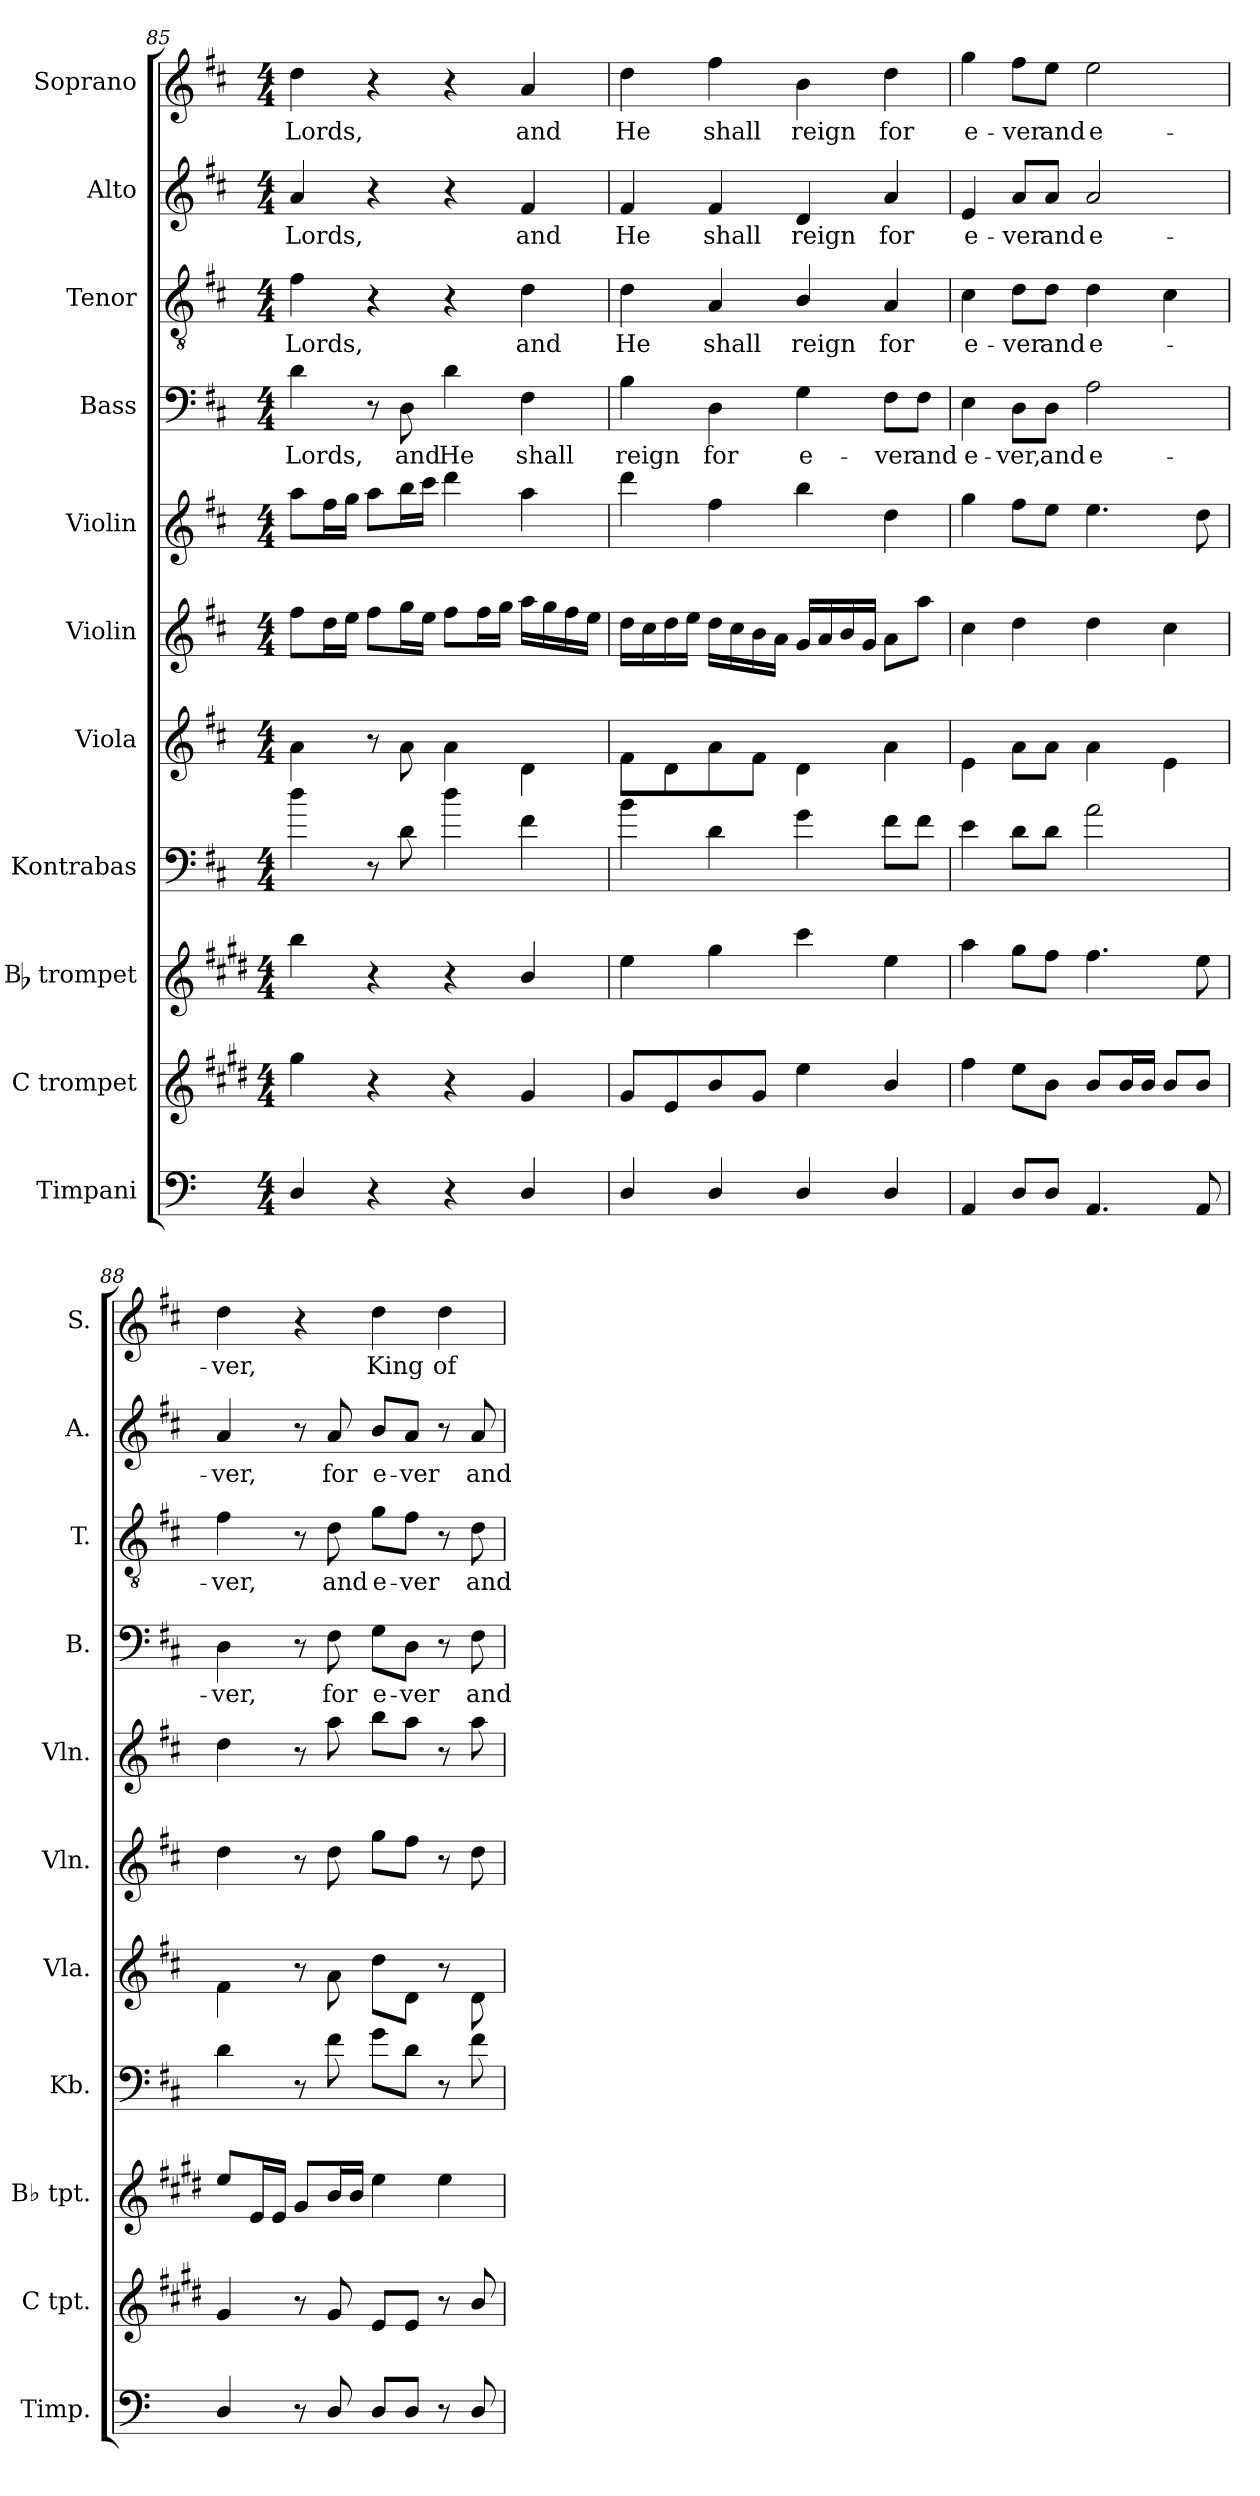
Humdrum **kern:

**kern	**kern	**kern	**kern	**kern	**kern	**kern	**kern	**text	**kern	**text	**kern	**text	**kern	**text
*part11	*part10	*part9	*part8	*part7	*part6	*part5	*part4	*part4	*part3	*part3	*part2	*part2	*part1	*part1
*staff11	*staff10	*staff9	*staff8	*staff7	*staff6	*staff5	*staff4	*staff4	*staff3	*staff3	*staff2	*staff2	*staff1	*staff1
*I"Timpani	*I"C trompet	*I"Bb trompet	*I"Kontrabas	*I"Viola	*I"Violin	*I"Violin	*I"Bass	*	*I"Tenor	*	*I"Alto	*	*I"Soprano	*
*I'Timp.	*I'C tpt.	*I'Bb tpt.	*I'Kb.	*I'Vla.	*I'Vln.	*I'Vln.	*I'B.	*	*I'T.	*	*I'A.	*	*I'S.	*
*clefF4	*clefG2	*clefG2	*clefF4	*clefG2	*clefG2	*clefG2	*clefF4	*	*clefGv2	*	*clefG2	*	*clefG2	*
*	*ITrd1c2	*ITrd1c2	*ITrd7c12	*	*	*	*	*	*	*	*	*	*	*
*k[]	*k[f#c#]	*k[f#c#]	*k[f#c#]	*k[f#c#]	*k[f#c#]	*k[f#c#]	*k[f#c#]	*	*k[f#c#]	*	*k[f#c#]	*	*k[f#c#]	*
*	*D:	*	*D:	*D:	*D:	*D:	*D:	*	*D:	*	*D:	*	*D:	*
*M4/4	*M4/4	*M4/4	*M4/4	*M4/4	*M4/4	*M4/4	*M4/4	*	*M4/4	*	*M4/4	*	*M4/4	*
=85	=85	=85	=85	=85	=85	=85	=85	=85	=85	=85	=85	=85	=85	=85
!	!	!	!	!	!	!	!	!LO:LY:b	!	!LO:LY:b	!	!LO:LY:b	!	!LO:LY:b
4D/	4ff#\	4aa\	4d\	4a\	8ff#\L	8aa\L	4d\	Lords,	4f#\	Lords,	4a/	Lords,	4dd\	Lords,
.	.	.	.	.	16dd\L	16ff#\L	.	.	.	.	.	.	.	.
.	.	.	.	.	16ee\JJ	16gg\JJ	.	.	.	.	.	.	.	.
4r	4r	4r	8r	8r	8ff#\L	8aa\L	8r	.	4r	.	4r	.	4r	.
!	!	!	!	!	!	!	!	!LO:LY:b	!	!	!	!	!	!
.	.	.	8D\	8a\	16gg\L	16bb\L	8D\	and	.	.	.	.	.	.
.	.	.	.	.	16ee\JJ	16ccc#\JJ	.	.	.	.	.	.	.	.
!	!	!	!	!	!	!	!	!LO:LY:b	!	!	!	!	!	!
4r	4r	4r	4d\	4a\	8ff#\L	4ddd\	4d\	He	4r	.	4r	.	4r	.
.	.	.	.	.	16ff#\L	.	.	.	.	.	.	.	.	.
.	.	.	.	.	16gg\JJ	.	.	.	.	.	.	.	.	.
!	!	!	!	!	!	!	!	!LO:LY:b	!	!LO:LY:b	!	!LO:LY:b	!	!LO:LY:b
4D/	4f#/	4a/	4F#\	4d\	16aa\LL	4aa\	4F#\	shall	4d\	and	4f#/	and	4a/	and
.	.	.	.	.	16gg\	.	.	.	.	.	.	.	.	.
.	.	.	.	.	16ff#\	.	.	.	.	.	.	.	.	.
.	.	.	.	.	16ee\JJ	.	.	.	.	.	.	.	.	.
!!LO:PB:g=z
=86	=86	=86	=86	=86	=86	=86	=86	=86	=86	=86	=86	=86	=86	=86
!	!	!	!	!	!	!	!	!LO:LY:b	!	!LO:LY:b	!	!LO:LY:b	!	!LO:LY:b
4D/	8f#/L	4dd\	4B\	8f#\L	16dd\LL	4ddd\	4B\	reign	4d\	He	4f#/	He	4dd\	He
.	.	.	.	.	16cc#\	.	.	.	.	.	.	.	.	.
.	8d/	.	.	8d\	16dd\	.	.	.	.	.	.	.	.	.
.	.	.	.	.	16ee\JJ	.	.	.	.	.	.	.	.	.
!	!	!	!	!	!	!	!	!LO:LY:b	!	!LO:LY:b	!	!LO:LY:b	!	!LO:LY:b
4D/	8a/	4ff#\	4D\	8a\	16dd\LL	4ff#\	4D\	for	4A/	shall	4f#/	shall	4ff#\	shall
.	.	.	.	.	16cc#\	.	.	.	.	.	.	.	.	.
.	8f#/J	.	.	8f#\J	16b\	.	.	.	.	.	.	.	.	.
.	.	.	.	.	16a\JJ	.	.	.	.	.	.	.	.	.
!	!	!	!	!	!	!	!	!LO:LY:b	!	!LO:LY:b	!	!LO:LY:b	!	!LO:LY:b
4D/	4dd\	4bb\	4G\	4d\	16g/LL	4bb\	4G\	e-	4B/	reign	4d/	reign	4b\	reign
.	.	.	.	.	16a/	.	.	.	.	.	.	.	.	.
.	.	.	.	.	16b/	.	.	.	.	.	.	.	.	.
.	.	.	.	.	16g/JJ	.	.	.	.	.	.	.	.	.
!	!	!	!	!	!	!	!	!LO:LY:b	!	!LO:LY:b	!	!LO:LY:b	!	!LO:LY:b
4D/	4a/	4dd\	8F#\L	4a\	8a\L	4dd\	8F#\L	-ver	4A/	for	4a/	for	4dd\	for
!	!	!	!	!	!	!	!	!LO:LY:b	!	!	!	!	!	!
.	.	.	8F#\J	.	8aa\J	.	8F#\J	and	.	.	.	.	.	.
=87	=87	=87	=87	=87	=87	=87	=87	=87	=87	=87	=87	=87	=87	=87
!	!	!	!	!	!	!	!	!LO:LY:b	!	!LO:LY:b	!	!LO:LY:b	!	!LO:LY:b
4AA/	4ee\	4gg\	4E\	4e\	4cc#\	4gg\	4E\	e-	4c#\	e-	4e/	e-	4gg\	e-
!	!	!	!	!	!	!	!	!LO:LY:b	!	!LO:LY:b	!	!LO:LY:b	!	!LO:LY:b
8D/L	8dd\L	8ff#\L	8D\L	8a\L	4dd\	8ff#\L	8D\L	-ver,	8d\L	-ver	8a/L	-ver	8ff#\L	-ver
!	!	!	!	!	!	!	!	!LO:LY:b	!	!LO:LY:b	!	!LO:LY:b	!	!LO:LY:b
8D/J	8a\J	8ee\J	8D\J	8a\J	.	8ee\J	8D\J	and	8d\J	and	8a/J	and	8ee\J	and
!	!	!	!	!	!	!	!	!LO:LY:b	!	!LO:LY:b	!	!LO:LY:b	!	!LO:LY:b
4.AA/	8a/L	4.ee\	2A\	4a\	4dd\	4.ee\	2A\	e-	4d\	e-	2a/	e-	2ee\	e-
.	16a/L	.	.	.	.	.	.	.	.	.	.	.	.	.
.	16a/JJ	.	.	.	.	.	.	.	.	.	.	.	.	.
.	8a/L	.	.	4e\	4cc#\	.	.	.	4c#\	.	.	.	.	.
8AA/	8a/J	8dd\	.	.	.	8dd\	.	.	.	.	.	.	.	.
=88	=88	=88	=88	=88	=88	=88	=88	=88	=88	=88	=88	=88	=88	=88
!	!	!	!	!	!	!	!	!LO:LY:b	!	!LO:LY:b	!	!LO:LY:b	!	!LO:LY:b
4D/	4f#/	8dd/L	4D\	4f#\	4dd\	4dd\	4D\	-ver,	4f#\	-ver,	4a/	-ver,	4dd\	-ver,
.	.	16d/L	.	.	.	.	.	.	.	.	.	.	.	.
.	.	16d/JJ	.	.	.	.	.	.	.	.	.	.	.	.
8r	8r	8f#/L	8r	8r	8r	8r	8r	.	8r	.	8r	.	4r	.
!	!	!	!	!	!	!	!	!LO:LY:b	!	!LO:LY:b	!	!LO:LY:b	!	!
8D/	8f#/	16a/L	8F#\	8a\	8dd\	8aa\	8F#\	for	8d\	and	8a/	for	.	.
.	.	16a/JJ	.	.	.	.	.	.	.	.	.	.	.	.
!	!	!	!	!	!	!	!	!LO:LY:b	!	!LO:LY:b	!	!LO:LY:b	!	!LO:LY:b
8D/L	8d/L	4dd\	8G\L	8dd\L	8gg\L	8bb\L	8G\L	e-	8g\L	e-	8b/L	e-	4dd\	King
!	!	!	!	!	!	!	!	!LO:LY:b	!	!LO:LY:b	!	!LO:LY:b	!	!
8D/J	8d/J	.	8D\J	8d\J	8ff#\J	8aa\J	8D\J	-ver	8f#\J	-ver	8a/J	-ver	.	.
!	!	!	!	!	!	!	!	!	!	!	!	!	!	!LO:LY:b
8r	8r	4dd\	8r	8r	8r	8r	8r	.	8r	.	8r	.	4dd\	of
!	!	!	!	!	!	!	!	!LO:LY:b	!	!LO:LY:b	!	!LO:LY:b	!	!
8D/	8a/	.	8F#\	8d\	8dd\	8aa\	8F#\	and	8d\	and	8a/	and	.	.
=	=	=	=	=	=	=	=	=	=	=	=	=	=	=
*-	*-	*-	*-	*-	*-	*-	*-	*-	*-	*-	*-	*-	*-	*-
